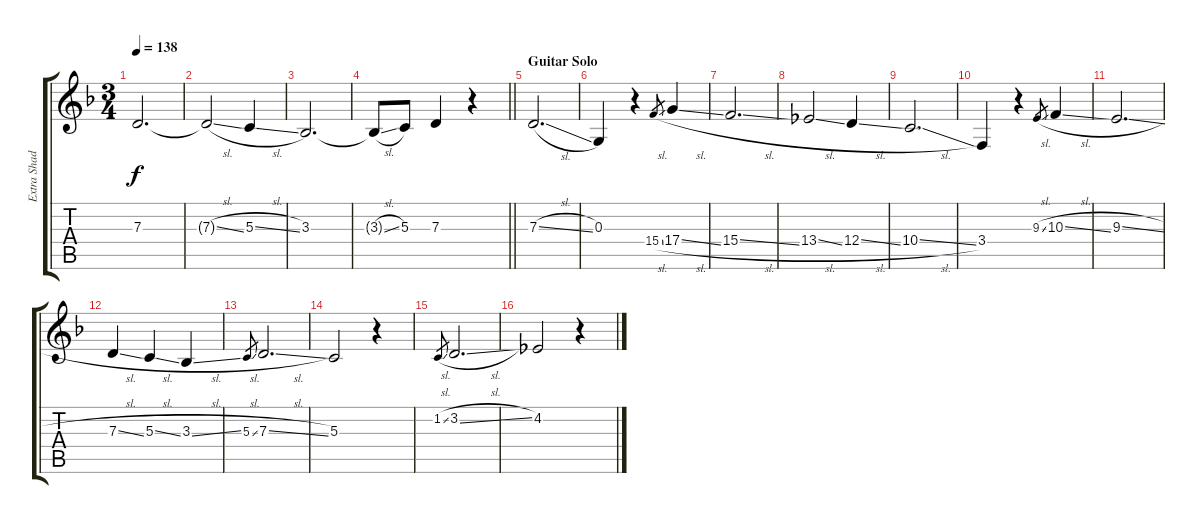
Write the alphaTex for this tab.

\track ("Extra Shadow Voice" "Extra Shad") {instrument tenorsax}
\staff {score tabs}
\tuning (E4 B3 G3 D3 A2 D2) {hide}
\ts (3 4)
\tempo 138
\clef g2
\ks f
7.3.2{d dy f} |
7.3{sl t}.2 5.3{sl}.4 |
3.3.2{d} |
\barLineRight lightlight
3.3{sl t}.8 5.3.8 7.3.4 r.4 |
\section ("" "Guitar Solo")
7.3{sl}.2{d} |
0.3.4 r.4 15.4{sl}.8{gr} 17.4{sl}.4 |
15.4{sl}.2{d} |
13.4{sl}.2 12.4{sl}.4 |
10.4{sl}.2{d} |
3.4.4 r.4 9.3{sl}.8{gr} 10.3{sl}.4 |
9.3{sl}.2{d} |
7.3{sl}.4 5.3{sl}.4 3.3{sl}.4 |
5.3{sl}.8{gr} 7.3{sl}.2{d} |
5.3.2 r.4 |
1.2{sl}.8{gr} 3.2{sl}.2{d} |
4.2.2 r.4
